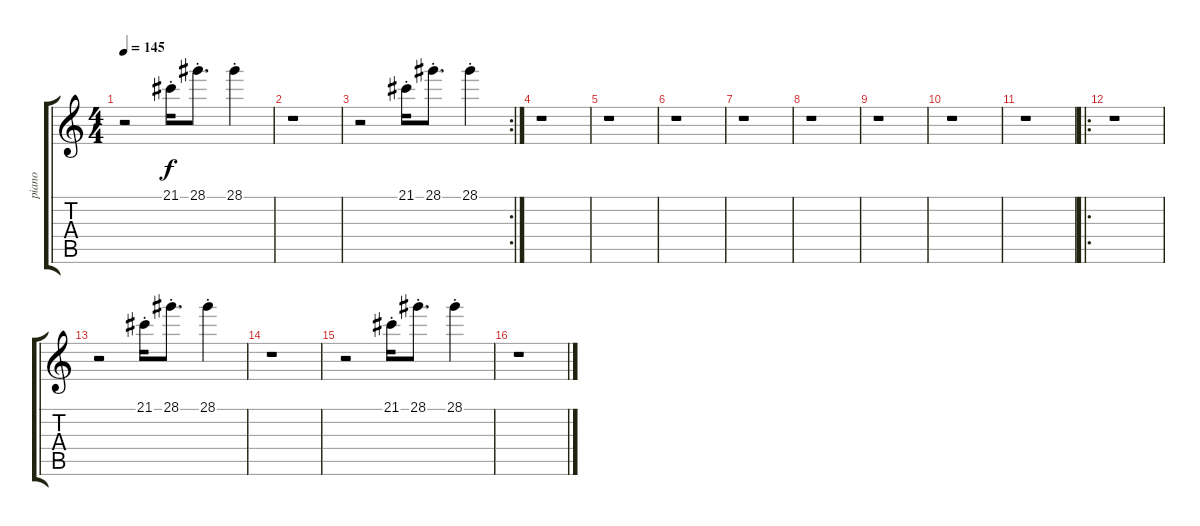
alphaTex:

\track ("piano" "piano") {instrument brightacousticpiano}
\staff {score tabs}
\tuning (E4 B3 G3 D3 A2 E2) {hide}
\ts (4 4)
\tempo 145
\clef g2
\ks c
r.2{dy f} 21.1{st}.16 28.1{st}.8{d} 28.1{st}.4 |
r.1 |
\rc 2
r.2 21.1{st}.16 28.1{st}.8{d} 28.1{st}.4 |
r.1 |
r.1 |
r.1 |
r.1 |
r.1 |
r.1 |
r.1 |
r.1 |
\ro
r.1 |
r.2 21.1{st}.16 28.1{st}.8{d} 28.1{st}.4 |
r.1 |
r.2 21.1{st}.16 28.1{st}.8{d} 28.1{st}.4 |
r.1
